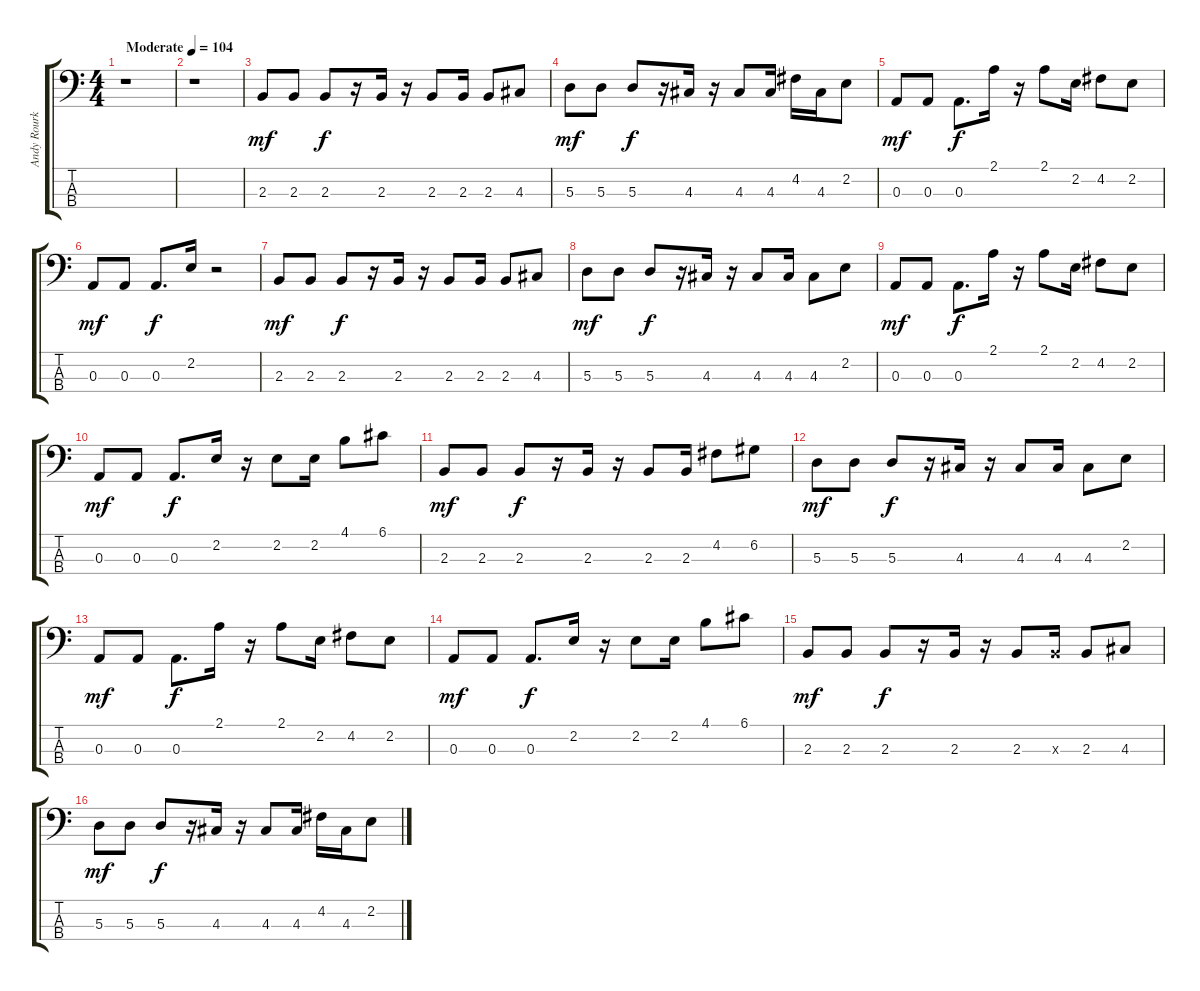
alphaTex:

\track ("Andy Rourke|Bass" "Andy Rourk") {instrument electricbasspick}
\staff {score tabs}
\tuning (G2 D2 A1 E1) {hide}
\ts (4 4)
\tempo (104 "Moderate")
\clef f4
\ks c
r.1{dy mf instrument electricbasspick} |
r.1 |
2.3.8 2.3.8 2.3.8{dy f} r.16 2.3.16 r.16 2.3.8 2.3.16 2.3.8 4.3.8 |
5.3.8{dy mf} 5.3.8 5.3.8{dy f} r.16 4.3.16 r.16 4.3.8 4.3.16 4.2.16 4.3.16 2.2.8 |
0.3.8{dy mf} 0.3.8 0.3.8{d dy f} 2.1.16 r.16 2.1.8 2.2.16 4.2.8 2.2.8 |
0.3.8{dy mf} 0.3.8 0.3.8{d dy f} 2.2.16 r.2 |
2.3.8{dy mf} 2.3.8 2.3.8{dy f} r.16 2.3.16 r.16 2.3.8 2.3.16 2.3.8 4.3.8 |
5.3.8{dy mf} 5.3.8 5.3.8{dy f} r.16 4.3.16 r.16 4.3.8 4.3.16 4.3.8 2.2.8 |
0.3.8{dy mf} 0.3.8 0.3.8{d dy f} 2.1.16 r.16 2.1.8 2.2.16 4.2.8 2.2.8 |
0.3.8{dy mf} 0.3.8 0.3.8{d dy f} 2.2.16 r.16 2.2.8 2.2.16 4.1.8 6.1.8 |
2.3.8{dy mf} 2.3.8 2.3.8{dy f} r.16 2.3.16 r.16 2.3.8 2.3.16 4.2.8 6.2.8 |
5.3.8{dy mf} 5.3.8 5.3.8{dy f} r.16 4.3.16 r.16 4.3.8 4.3.16 4.3.8 2.2.8 |
0.3.8{dy mf} 0.3.8 0.3.8{d dy f} 2.1.16 r.16 2.1.8 2.2.16 4.2.8 2.2.8 |
0.3.8{dy mf} 0.3.8 0.3.8{d dy f} 2.2.16 r.16 2.2.8 2.2.16 4.1.8 6.1.8 |
2.3.8{dy mf} 2.3.8 2.3.8{dy f} r.16 2.3.16 r.16 2.3.8 2.3{x}.16 2.3.8 4.3.8 |
5.3.8{dy mf} 5.3.8 5.3.8{dy f} r.16 4.3.16 r.16 4.3.8 4.3.16 4.2.16 4.3.16 2.2.8
